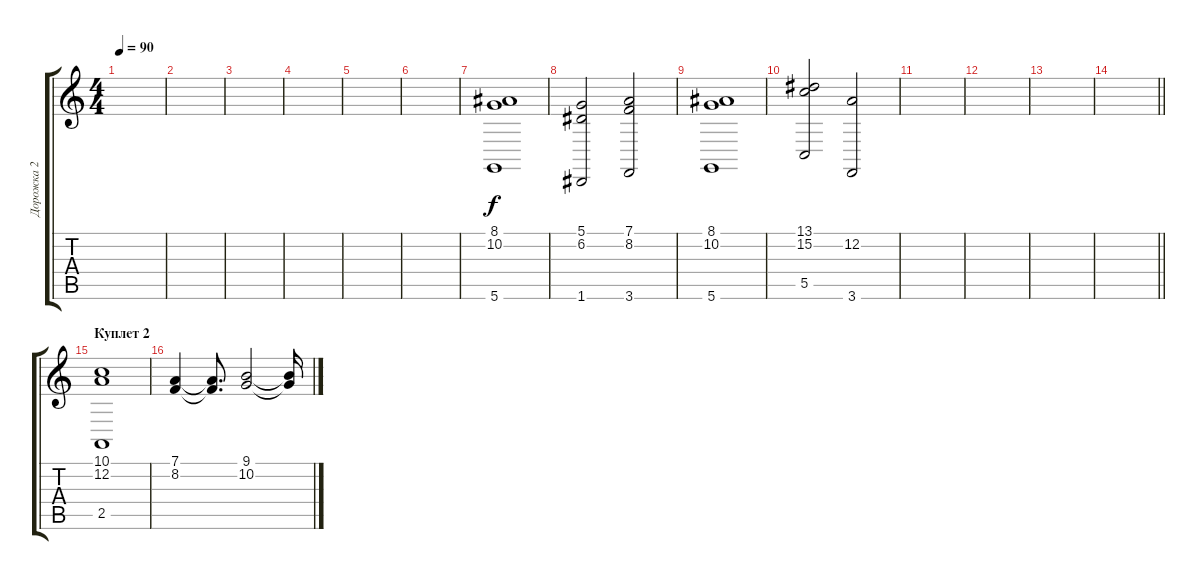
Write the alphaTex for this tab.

\track ("Дорожка 2" "Дорожка 2") {instrument stringensemble1}
\staff {score tabs}
\tuning (D4 A3 F3 C3 G2 D2) {hide}
\ts (4 4)
\tempo 90
\clef g2
\ks c
|
|
|
|
|
|
(8.1 10.2 5.6).1 |
(5.1 6.2 1.6).2 (7.1 8.2 3.6).2 |
(8.1 10.2 5.6).1 |
(13.1 15.2 5.5).2 (12.2 3.6).2 |
|
|
|
\barLineRight lightlight
|
\section ("" "Куплет 2")
(10.1 12.2 2.5).1 |
(7.1 8.2).4 (7.1{t} 8.2{t}).8{d} (9.1 10.2).2 (9.1{t} 10.2{t}).16
